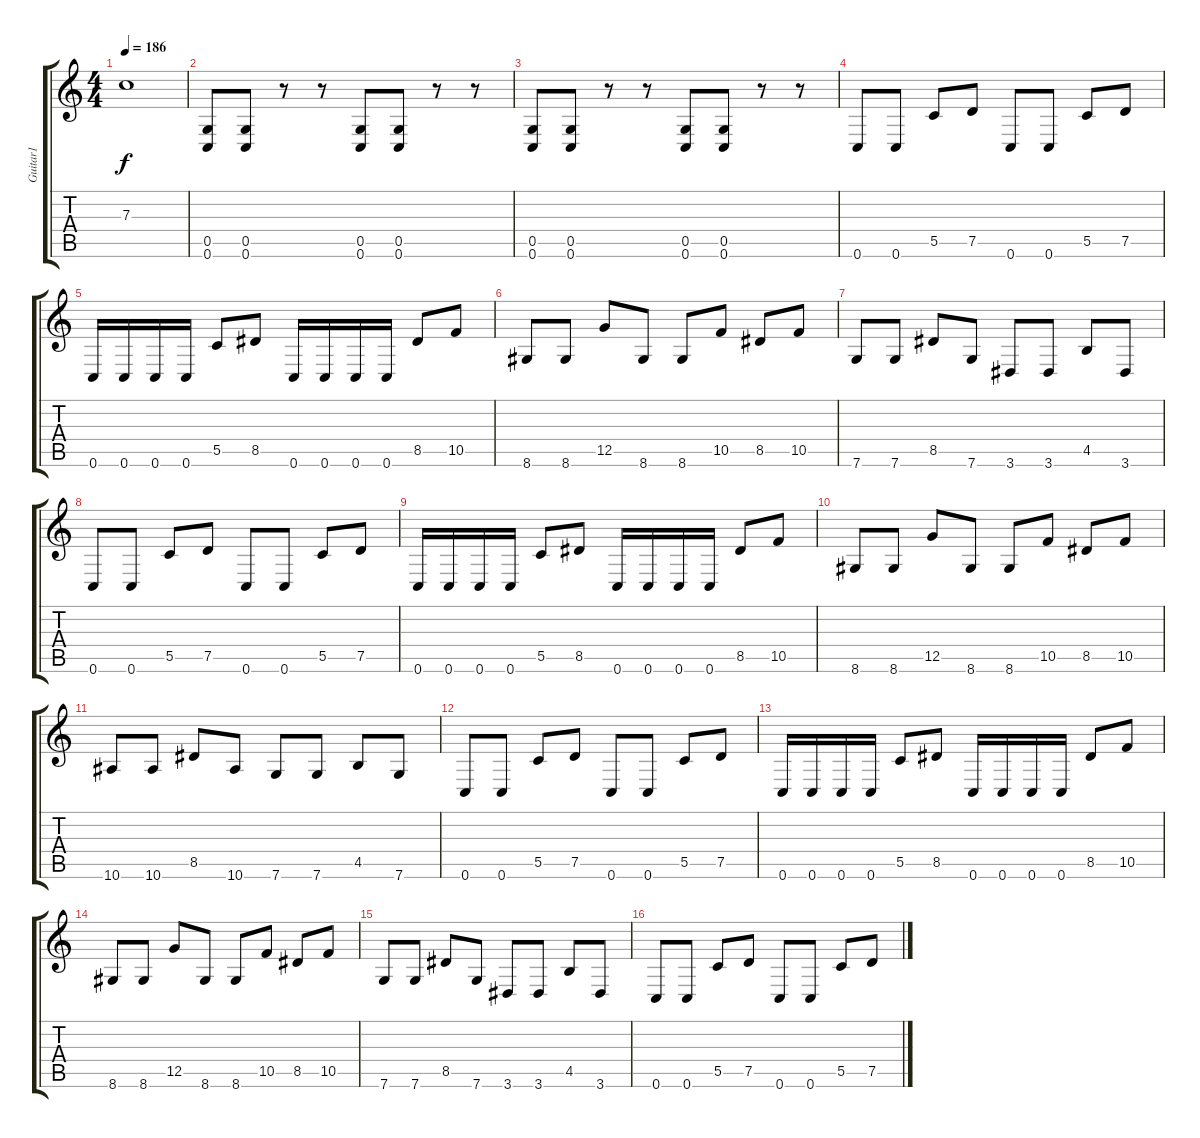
\track ("Guitar1" "Guitar1") {instrument distortionguitar}
\staff {score tabs}
\tuning (D4 A3 F3 C3 G2 C2) {hide}
\ts (4 4)
\tempo 186
\clef g2
\ks c
7.3{t}.1{dy f} |
(0.5 0.6).8 (0.5 0.6).8 r.8 r.8 (0.5 0.6).8 (0.5 0.6).8 r.8 r.8 |
(0.5 0.6).8 (0.5 0.6).8 r.8 r.8 (0.5 0.6).8 (0.5 0.6).8 r.8 r.8 |
0.6.8 0.6.8 5.5.8 7.5.8 0.6.8 0.6.8 5.5.8 7.5.8 |
0.6.16 0.6.16 0.6.16 0.6.16 5.5.8 8.5.8 0.6.16 0.6.16 0.6.16 0.6.16 8.5.8 10.5.8 |
8.6.8 8.6.8 12.5.8 8.6.8 8.6.8 10.5.8 8.5.8 10.5.8 |
7.6.8 7.6.8 8.5.8 7.6.8 3.6.8 3.6.8 4.5.8 3.6.8 |
0.6.8 0.6.8 5.5.8 7.5.8 0.6.8 0.6.8 5.5.8 7.5.8 |
0.6.16 0.6.16 0.6.16 0.6.16 5.5.8 8.5.8 0.6.16 0.6.16 0.6.16 0.6.16 8.5.8 10.5.8 |
8.6.8 8.6.8 12.5.8 8.6.8 8.6.8 10.5.8 8.5.8 10.5.8 |
10.6.8 10.6.8 8.5.8 10.6.8 7.6.8 7.6.8 4.5.8 7.6.8 |
0.6.8 0.6.8 5.5.8 7.5.8 0.6.8 0.6.8 5.5.8 7.5.8 |
0.6.16 0.6.16 0.6.16 0.6.16 5.5.8 8.5.8 0.6.16 0.6.16 0.6.16 0.6.16 8.5.8 10.5.8 |
8.6.8 8.6.8 12.5.8 8.6.8 8.6.8 10.5.8 8.5.8 10.5.8 |
7.6.8 7.6.8 8.5.8 7.6.8 3.6.8 3.6.8 4.5.8 3.6.8 |
0.6.8 0.6.8 5.5.8 7.5.8 0.6.8 0.6.8 5.5.8 7.5.8
